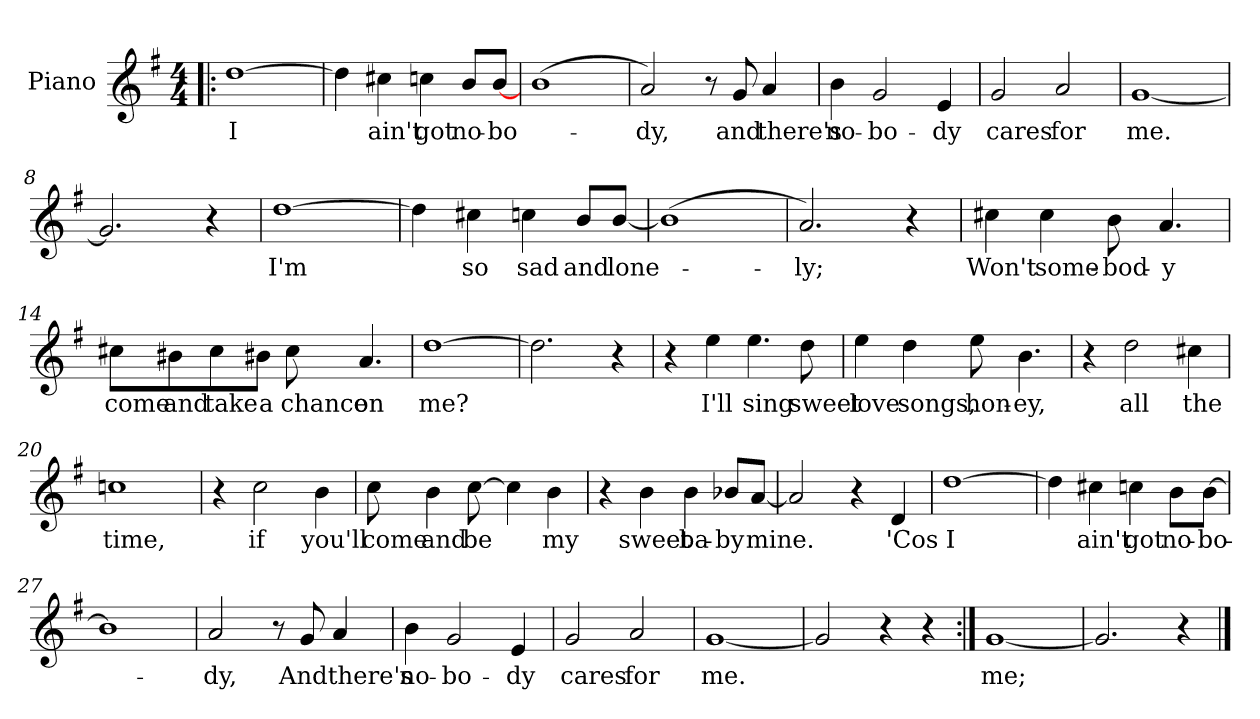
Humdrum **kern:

**kern	**text
*part1	*part1
*staff1	*staff1
*I"Piano	*
*I'Pno.	*
*clefG2	*
*k[f#]	*
*G:	*
*M4/4	*
=1!|:	=1!|:
[1dd	I
=2	=2
4dd\]	.
4cc#X\	ain't
4ccn\	got
8b/L	no-
[8b/J	-bo-
=3	=3
(1b	.
=4	=4
2a/)	-dy,
8r	.
8g/	and
4a/	there's
=5	=5
4b\	no-
2g/	-bo-
4e/	-dy
!!LO:LB:g=z
=6	=6
2g/	cares
2a/	for
=7	=7
[1g	me.
=8	=8
2.g/]	.
4r	.
=9	=9
[1dd	I'm
=10	=10
4dd\]	.
4cc#X\	so
4ccn\	sad
8b/L	and
[8b/J	lone-
!!LO:LB:g=z
=11	=11
(1b]	.
=12	=12
2.a/)	-ly;
4r	.
=13	=13
4cc#X\	Won't
4cc#\	some-
8b\	-bod-
4.a/	-y
=14	=14
8cc#X\L	come
8b#X\	and
8cc#\	take
8b#X\J	a
8cc#\	chance
4.a/	on
=15	=15
[1dd	me?
=16	=16
2.dd\]	.
4r	.
!!LO:LB:g=z
=17	=17
4r	.
4ee\	I'll
4.ee\	sing
8dd\	sweet
=18	=18
4ee\	love
4dd\	songs,
8ee\	hon-
4.b\	-ey,
=19	=19
4r	.
2dd\	all
4cc#X\	the
=20	=20
1ccn	time,
=21	=21
4r	.
2cc\	if
4b\	you'll
!!LO:LB:g=z
=22	=22
8cc\	come
4b\	and
[8cc\	be
4cc\]	.
4b\	my
=23	=23
4r	.
4b\	sweet
4b\	ba-
8b-X/L	-by
[8a/J	mine.
=24	=24
2a/]	.
4r	.
4d/	'Cos
=25	=25
[1dd	I
!!LO:LB:g=z
=26	=26
4dd\]	.
4cc#X\	ain't
4ccn\	got
8b\L	no-
[8b\J	-bo-
=27	=27
1b]	.
=28	=28
2a/	-dy,
8r	.
8g/	And
4a/	there's
=29	=29
4b\	no-
2g/	-bo-
4e/	-dy
=30	=30
2g/	cares
2a/	for
!!LO:LB:g=z
=31	=31
[1g	me.
=32	=32
2g/]	.
4r	.
4r	.
=33:|!	=33:|!
[1g	me;
=34	=34
2.g/]	.
4r	.
==	==
*-	*-
